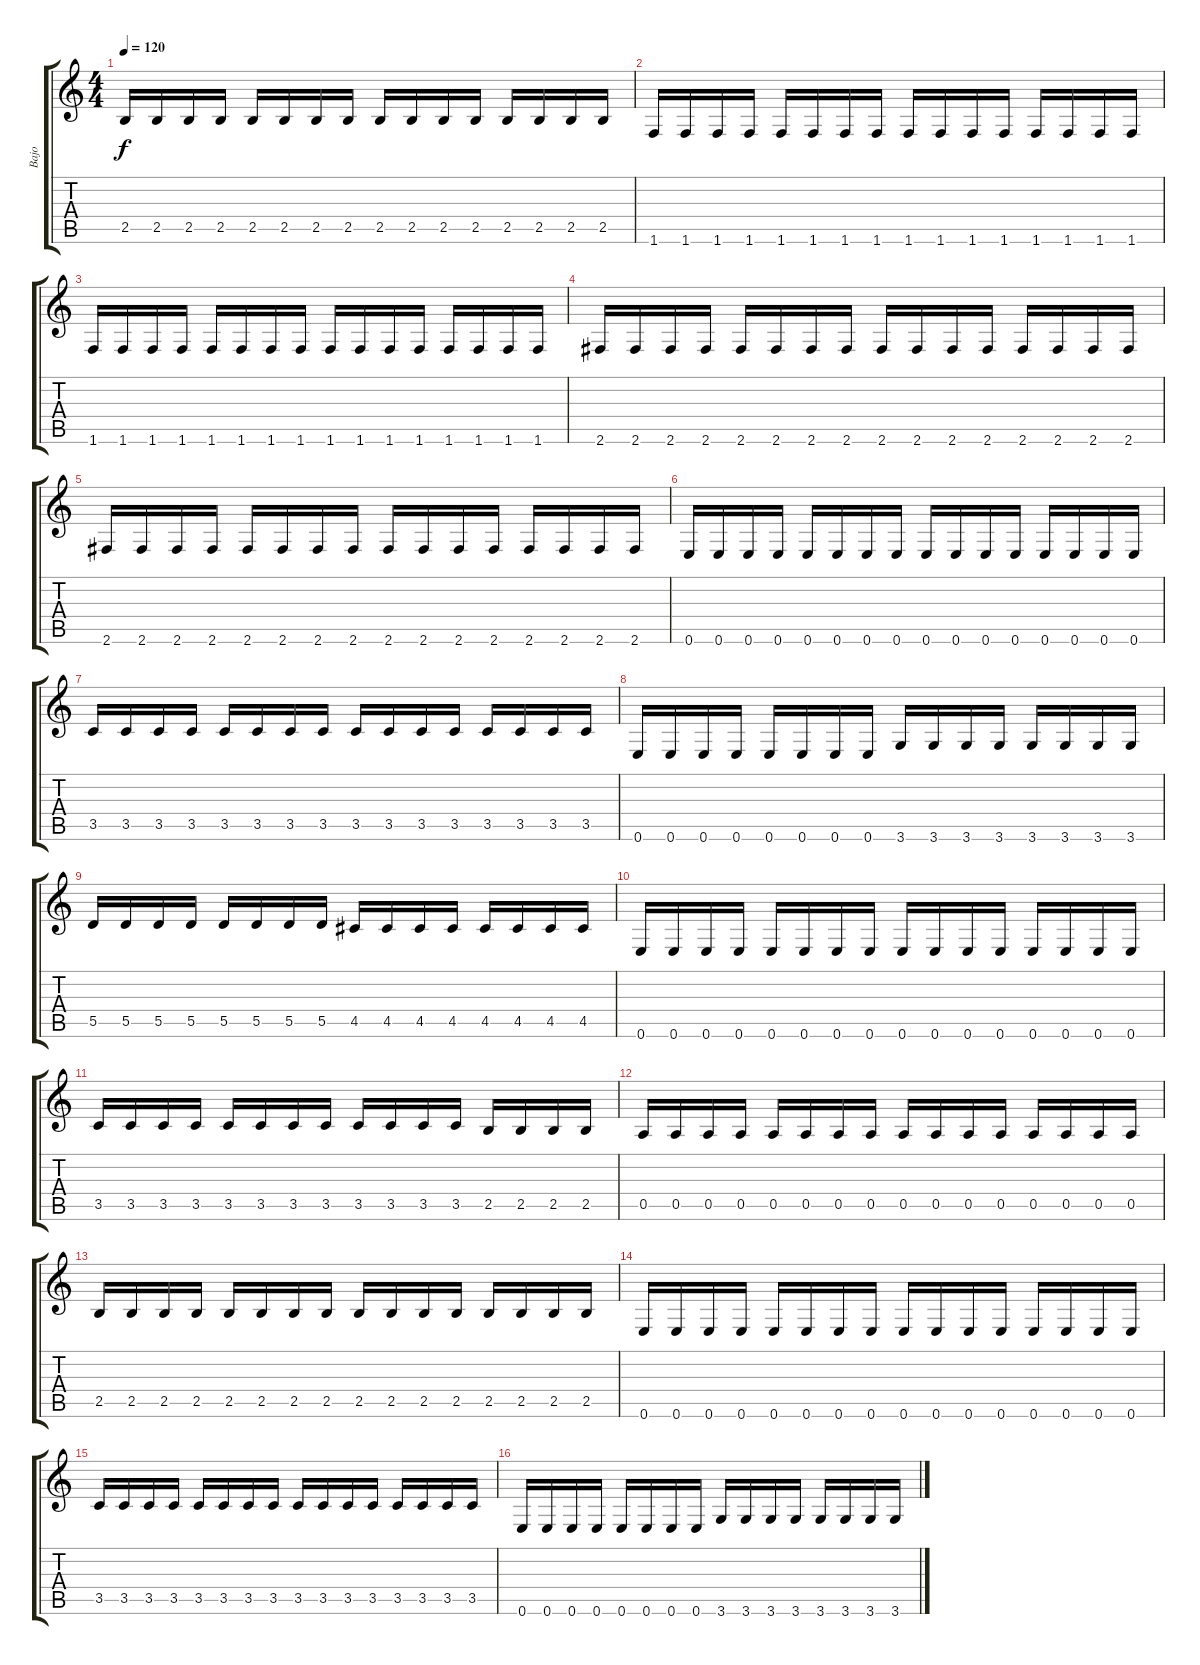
\track ("Bajo" "Bajo") {instrument acousticbass}
\staff {score tabs}
\tuning (E4 B3 G3 D3 A2 E2) {hide}
\ts (4 4)
\tempo 120
\clef g2
\ks c
2.5.16{dy f} 2.5.16 2.5.16 2.5.16 2.5.16 2.5.16 2.5.16 2.5.16 2.5.16 2.5.16 2.5.16 2.5.16 2.5.16 2.5.16 2.5.16 2.5.16 |
1.6.16 1.6.16 1.6.16 1.6.16 1.6.16 1.6.16 1.6.16 1.6.16 1.6.16 1.6.16 1.6.16 1.6.16 1.6.16 1.6.16 1.6.16 1.6.16 |
1.6.16 1.6.16 1.6.16 1.6.16 1.6.16 1.6.16 1.6.16 1.6.16 1.6.16 1.6.16 1.6.16 1.6.16 1.6.16 1.6.16 1.6.16 1.6.16 |
2.6.16 2.6.16 2.6.16 2.6.16 2.6.16 2.6.16 2.6.16 2.6.16 2.6.16 2.6.16 2.6.16 2.6.16 2.6.16 2.6.16 2.6.16 2.6.16 |
2.6.16 2.6.16 2.6.16 2.6.16 2.6.16 2.6.16 2.6.16 2.6.16 2.6.16 2.6.16 2.6.16 2.6.16 2.6.16 2.6.16 2.6.16 2.6.16 |
0.6.16 0.6.16 0.6.16 0.6.16 0.6.16 0.6.16 0.6.16 0.6.16 0.6.16 0.6.16 0.6.16 0.6.16 0.6.16 0.6.16 0.6.16 0.6.16 |
3.5.16 3.5.16 3.5.16 3.5.16 3.5.16 3.5.16 3.5.16 3.5.16 3.5.16 3.5.16 3.5.16 3.5.16 3.5.16 3.5.16 3.5.16 3.5.16 |
0.6.16 0.6.16 0.6.16 0.6.16 0.6.16 0.6.16 0.6.16 0.6.16 3.6.16 3.6.16 3.6.16 3.6.16 3.6.16 3.6.16 3.6.16 3.6.16 |
5.5.16 5.5.16 5.5.16 5.5.16 5.5.16 5.5.16 5.5.16 5.5.16 4.5.16 4.5.16 4.5.16 4.5.16 4.5.16 4.5.16 4.5.16 4.5.16 |
0.6.16 0.6.16 0.6.16 0.6.16 0.6.16 0.6.16 0.6.16 0.6.16 0.6.16 0.6.16 0.6.16 0.6.16 0.6.16 0.6.16 0.6.16 0.6.16 |
3.5.16 3.5.16 3.5.16 3.5.16 3.5.16 3.5.16 3.5.16 3.5.16 3.5.16 3.5.16 3.5.16 3.5.16 2.5.16 2.5.16 2.5.16 2.5.16 |
0.5.16 0.5.16 0.5.16 0.5.16 0.5.16 0.5.16 0.5.16 0.5.16 0.5.16 0.5.16 0.5.16 0.5.16 0.5.16 0.5.16 0.5.16 0.5.16 |
2.5.16 2.5.16 2.5.16 2.5.16 2.5.16 2.5.16 2.5.16 2.5.16 2.5.16 2.5.16 2.5.16 2.5.16 2.5.16 2.5.16 2.5.16 2.5.16 |
0.6.16 0.6.16 0.6.16 0.6.16 0.6.16 0.6.16 0.6.16 0.6.16 0.6.16 0.6.16 0.6.16 0.6.16 0.6.16 0.6.16 0.6.16 0.6.16 |
3.5.16 3.5.16 3.5.16 3.5.16 3.5.16 3.5.16 3.5.16 3.5.16 3.5.16 3.5.16 3.5.16 3.5.16 3.5.16 3.5.16 3.5.16 3.5.16 |
0.6.16 0.6.16 0.6.16 0.6.16 0.6.16 0.6.16 0.6.16 0.6.16 3.6.16 3.6.16 3.6.16 3.6.16 3.6.16 3.6.16 3.6.16 3.6.16
